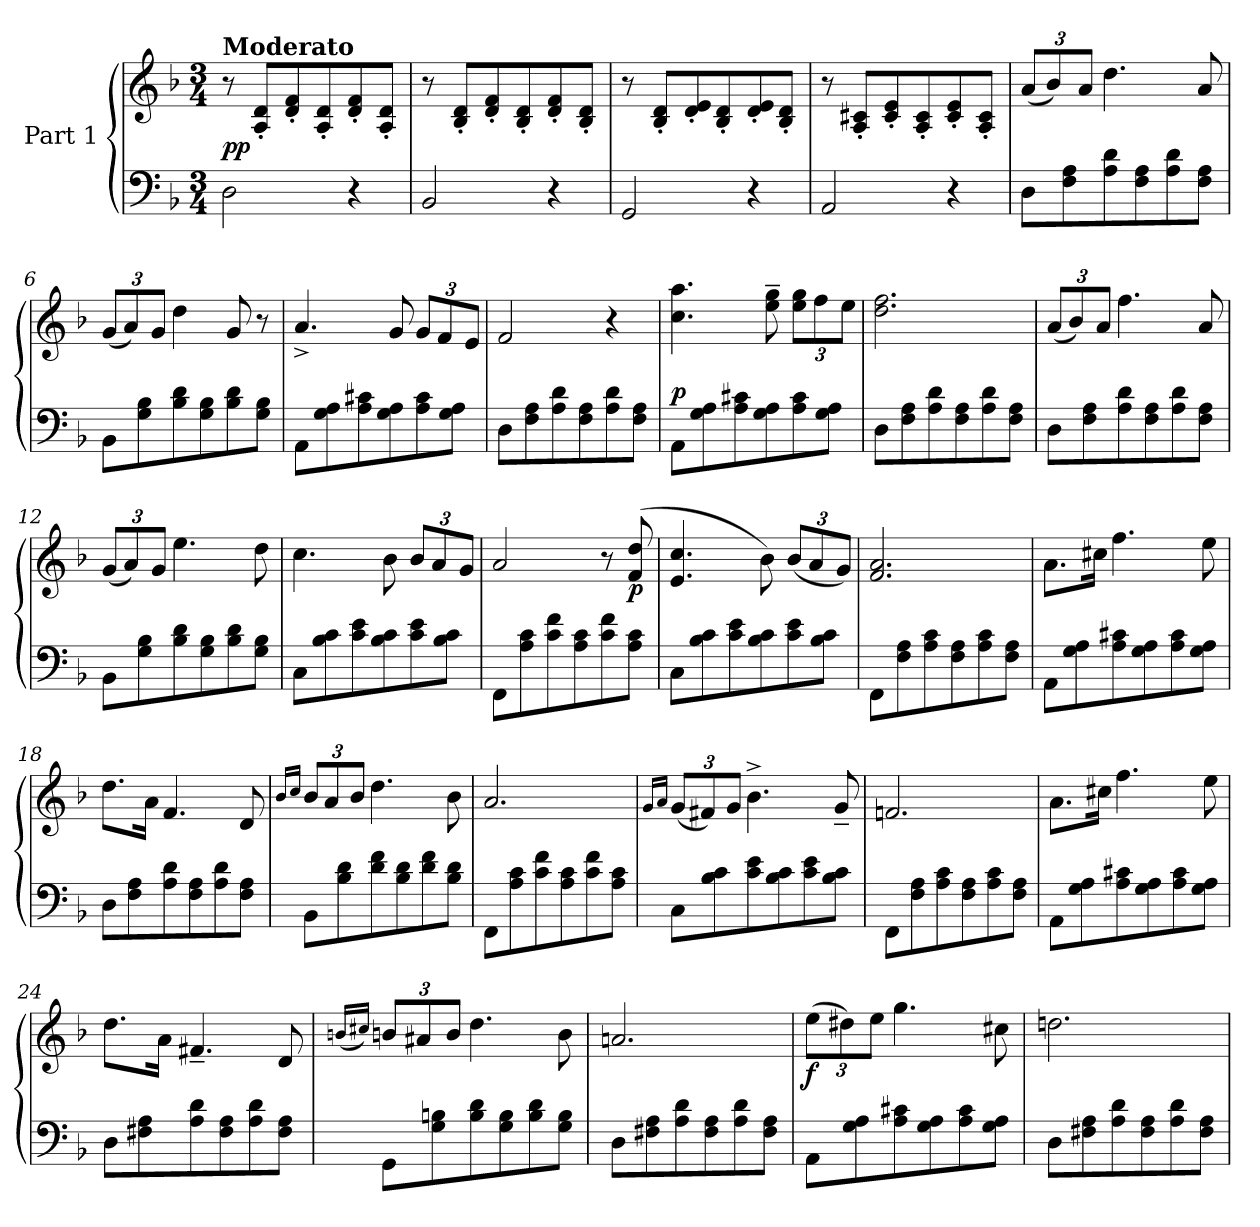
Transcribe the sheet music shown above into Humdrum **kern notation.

**kern	**kern	**dynam
*part1	*part1	*part1
*staff2	*staff1	*staff1/2
*I"Part 1	*	*
*clefF4	*clefG2	*
*k[b-]	*k[b-]	*
*M3/4	*M3/4	*
*MM76	*MM76	*
=1	=1	=1
!	!LO:TX:a:B:t=Moderato	!
!	!	!LO:DY:b
2D\	8r	pp
.	8A/' 8d/'L	.
.	8d/' 8f/'	.
.	8A/' 8d/'	.
4r	8d/' 8f/'	.
.	8A/' 8d/'J	.
=2	=2	=2
2BB-/	8r	.
.	8B-/' 8d/'L	.
.	8d/' 8f/'	.
.	8B-/' 8d/'	.
4r	8d/' 8f/'	.
.	8B-/' 8d/'J	.
=3	=3	=3
2GG/	8r	.
.	8B-/' 8d/'L	.
.	8d/' 8e/'	.
.	8B-/' 8d/'	.
4r	8d/' 8e/'	.
.	8B-/' 8d/'J	.
=4	=4	=4
2AA/	8r	.
.	8A/' 8c#X/'L	.
.	8c#/' 8e/'	.
.	8A/' 8c#/'	.
4r	8c#/' 8e/'	.
.	8A/' 8c#/'J	.
=5	=5	=5
*	*Xbrackettup	*
8D\L	(<12a/L	.
.	12b-/)	.
8F\ 8A\	.	.
.	12a/J	.
8A\ 8d\	4.dd\	.
8F\ 8A\	.	.
8A\ 8d\	.	.
8F\ 8A\J	8a/	.
!!LO:LB:g=z
=6	=6	=6
8BB-\L	(<12g/L	.
.	12a/)	.
8G\ 8B-\	.	.
.	12g/J	.
8B-\ 8d\	4dd\	.
8G\ 8B-\	.	.
8B-\ 8d\	8g/	.
8G\ 8B-\J	8r	.
=7	=7	=7
8AA\L	4.a^/	.
8G\ 8A\	.	.
8A\ 8c#X\	.	.
8G\ 8A\	8g/	.
8A\ 8c#\	12g/L	.
.	12f/	.
8G\ 8A\J	.	.
.	12e/J	.
=8	=8	=8
8D\L	2f/	.
8F\ 8A\	.	.
8A\ 8d\	.	.
8F\ 8A\	.	.
8A\ 8d\	4r	.
8F\ 8A\J	.	.
=9	=9	=9
!	!	!LO:DY:a=2
8AA\L	4.cc\ 4.aa\	p
8G\ 8A\	.	.
8A\ 8c#X\	.	.
8G\ 8A\	8ee\~ 8gg\~	.
8A\ 8c#\	12ee\ 12gg\L	.
.	12ff\	.
8G\ 8A\J	.	.
.	12ee\J	.
=10	=10	=10
8D\L	2.dd\ 2.ff\	.
8F\ 8A\	.	.
8A\ 8d\	.	.
8F\ 8A\	.	.
8A\ 8d\	.	.
8F\ 8A\J	.	.
!!LO:LB:g=z
=11	=11	=11
8D\L	(<12a/L	.
.	12b-/)	.
8F\ 8A\	.	.
.	12a/J	.
8A\ 8d\	4.ff\	.
8F\ 8A\	.	.
8A\ 8d\	.	.
8F\ 8A\J	8a/	.
=12	=12	=12
8BB-\L	(<12g/L	.
.	12a/)	.
8G\ 8B-\	.	.
.	12g/J	.
8B-\ 8d\	4.ee\	.
8G\ 8B-\	.	.
8B-\ 8d\	.	.
8G\ 8B-\J	8dd\	.
=13	=13	=13
8C\L	4.cc\	.
8B-\ 8c\	.	.
8c\ 8e\	.	.
8B-\ 8c\	8b-\	.
8c\ 8e\	12b-/L	.
.	12a/	.
8B-\ 8c\J	.	.
.	12g/J	.
=14	=14	=14
8FF\L	2a/	.
8A\ 8c\	.	.
8c\ 8f\	.	.
8A\ 8c\	.	.
8c\ 8f\	8r	.
!	!	!LO:DY:b
8A\ 8c\J	(<8f/ 8dd/	p
=15	=15	=15
8C\L	4.e/ 4.cc/	.
8B-\ 8c\	.	.
8c\ 8e\	.	.
8B-\ 8c\	8b-\)	.
8c\ 8e\	(<12b-/L	.
.	12a/	.
8B-\ 8c\J	.	.
.	12g/J)	.
!!LO:LB:g=z
=16	=16	=16
8FF\L	2.f/ 2.a/	.
8F\ 8A\	.	.
8A\ 8c\	.	.
8F\ 8A\	.	.
8A\ 8c\	.	.
8F\ 8A\J	.	.
=17	=17	=17
8AA\L	8.a\L	.
8G\ 8A\	.	.
.	16cc#X\Jk	.
8A\ 8c#X\	4.ff\	.
8G\ 8A\	.	.
8A\ 8c#\	.	.
8G\ 8A\J	8ee\	.
=18	=18	=18
8D\L	8.dd\L	.
8F\ 8A\	.	.
.	16a\Jk	.
8A\ 8d\	4.f/	.
8F\ 8A\	.	.
8A\ 8d\	.	.
8F\ 8A\J	8d/	.
=19	=19	=19
.	16qb-/LL	.
.	16qcc/JJ	.
8BB-\L	12b-/L	.
.	12a/	.
8B-\ 8d\	.	.
.	12b-/J	.
8d\ 8f\	4.dd\	.
8B-\ 8d\	.	.
8d\ 8f\	.	.
8B-\ 8d\J	8b-\	.
=20	=20	=20
8FF\L	2.a/	.
8A\ 8c\	.	.
8c\ 8f\	.	.
8A\ 8c\	.	.
8c\ 8f\	.	.
8A\ 8c\J	.	.
!!LO:LB:g=z
=21	=21	=21
.	16qg/LL	.
.	16qa/JJ	.
8C\L	(<12g/L	.
.	12f#X/)	.
8B-\ 8c\	.	.
.	12g/J	.
8c\ 8e\	4.b-^\	.
8B-\ 8c\	.	.
8c\ 8e\	.	.
8B-\ 8c\J	8g~/	.
=22	=22	=22
8FF\L	2.fn/	.
8F\ 8A\	.	.
8A\ 8c\	.	.
8F\ 8A\	.	.
8A\ 8c\	.	.
8F\ 8A\J	.	.
=23	=23	=23
8AA\L	8.a\L	.
8G\ 8A\	.	.
.	16cc#X\Jk	.
8A\ 8c#X\	4.ff\	.
8G\ 8A\	.	.
8A\ 8c#\	.	.
8G\ 8A\J	8ee\	.
=24	=24	=24
8D\L	8.dd\L	.
8F#X\ 8A\	.	.
.	16a\Jk	.
8A\ 8d\	4.f#X~/	.
8F#\ 8A\	.	.
8A\ 8d\	.	.
8F#\ 8A\J	8d/	.
!!LO:PB:g=z
=25	=25	=25
.	(<16qbn/LL	.
.	16qcc#X/JJ)	.
8GG\L	12b/L	.
.	12a#X/	.
8G\ 8Bn\	.	.
.	12b/J	.
8B\ 8d\	4.dd\	.
8G\ 8B\	.	.
8B\ 8d\	.	.
8G\ 8B\J	8b\	.
=26	=26	=26
8D\L	2.an/	.
8F#X\ 8A\	.	.
8A\ 8d\	.	.
8F#\ 8A\	.	.
8A\ 8d\	.	.
8F#\ 8A\J	.	.
=27	=27	=27
!	!	!LO:DY:b
8AA\L	(>12ee\L	f
.	12dd#X\)	.
8G\ 8A\	.	.
.	12ee\J	.
8A\ 8c#X\	4.gg\	.
8G\ 8A\	.	.
8A\ 8c#\	.	.
8G\ 8A\J	8cc#X\	.
=28	=28	=28
8D\L	2.ddn\	.
8F#X\ 8A\	.	.
8A\ 8d\	.	.
8F#\ 8A\	.	.
8A\ 8d\	.	.
8F#\ 8A\J	.	.
=	=	=
*-	*-	*-
